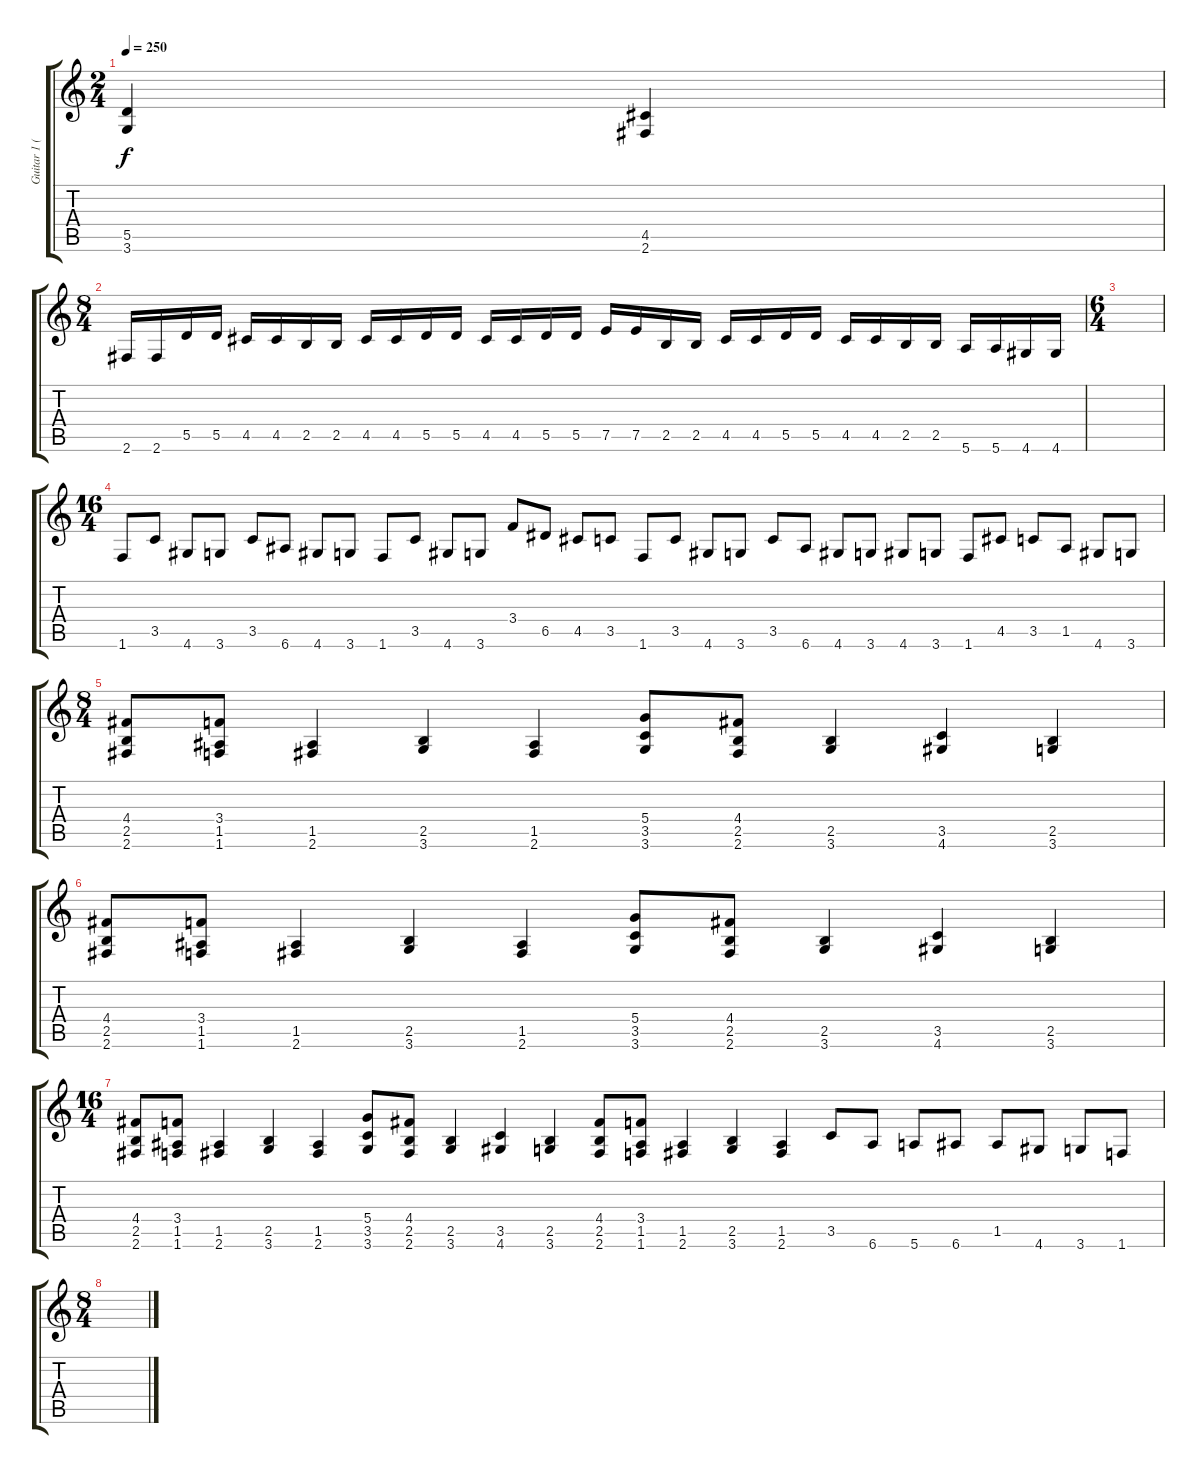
\track ("Guitar 1 (Matt Sotelo)" "Guitar 1 (") {instrument distortionguitar}
\staff {score tabs}
\tuning (E4 B3 G3 D3 A2 E2) {hide}
\ts (2 4)
\tempo 250
\clef g2
\ks c
(5.5 3.6).4{dy f} (4.5 2.6).4 |
\ts (8 4)
2.6.16 2.6.16 5.5.16 5.5.16 4.5.16 4.5.16 2.5.16 2.5.16 4.5.16 4.5.16 5.5.16 5.5.16 4.5.16 4.5.16 5.5.16 5.5.16 7.5.16 7.5.16 2.5.16 2.5.16 4.5.16 4.5.16 5.5.16 5.5.16 4.5.16 4.5.16 2.5.16 2.5.16 5.6.16 5.6.16 4.6.16 4.6.16 |
\ts (6 4)
|
\ts (16 4)
1.6.8 3.5.8 4.6.8 3.6.8 3.5.8 6.6.8 4.6.8 3.6.8 1.6.8 3.5.8 4.6.8 3.6.8 3.4.8 6.5.8 4.5.8 3.5.8 1.6.8 3.5.8 4.6.8 3.6.8 3.5.8 6.6.8 4.6.8 3.6.8 4.6.8 3.6.8 1.6.8 4.5.8 3.5.8 1.5.8 4.6.8 3.6.8 |
\ts (8 4)
(4.4 2.5 2.6).8 (3.4 1.5 1.6).8 (1.5 2.6).4 (2.5 3.6).4 (1.5 2.6).4 (5.4 3.5 3.6).8 (4.4 2.5 2.6).8 (2.5 3.6).4 (3.5 4.6).4 (2.5 3.6).4 |
(4.4 2.5 2.6).8 (3.4 1.5 1.6).8 (1.5 2.6).4 (2.5 3.6).4 (1.5 2.6).4 (5.4 3.5 3.6).8 (4.4 2.5 2.6).8 (2.5 3.6).4 (3.5 4.6).4 (2.5 3.6).4 |
\ts (16 4)
(4.4 2.5 2.6).8 (3.4 1.5 1.6).8 (1.5 2.6).4 (2.5 3.6).4 (1.5 2.6).4 (5.4 3.5 3.6).8 (4.4 2.5 2.6).8 (2.5 3.6).4 (3.5 4.6).4 (2.5 3.6).4 (4.4 2.5 2.6).8 (3.4 1.5 1.6).8 (1.5 2.6).4 (2.5 3.6).4 (1.5 2.6).4 3.5.8 6.6.8 5.6.8 6.6.8 1.5.8 4.6.8 3.6.8 1.6.8 |
\ts (8 4)
